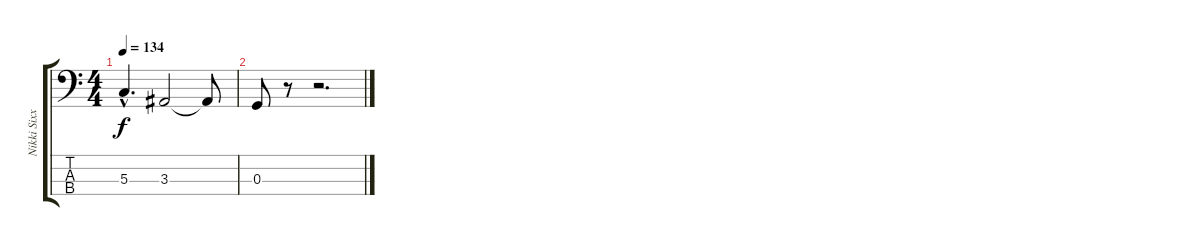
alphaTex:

\track ("Nikki Sixx" "Nikki Sixx") {instrument electricbasspick}
\staff {score tabs}
\tuning (F2 C2 G1 D1) {hide}
\ts (4 4)
\tempo 134
\clef f4
\ks c
5.3{hac t}.4{d dy f} 3.3.2 3.3{t}.8 |
0.3.8 r.8 r.2{d}
